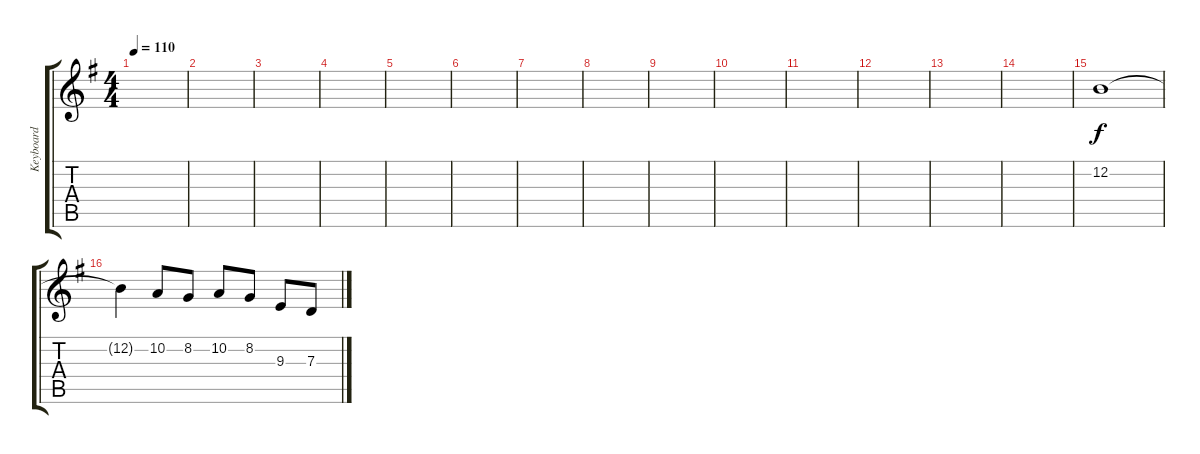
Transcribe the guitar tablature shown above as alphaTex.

\track ("Keyboard" "Keyboard") {instrument reedorgan}
\staff {score tabs}
\tuning (E4 B3 G3 D3 A2 E2) {hide}
\ts (4 4)
\tempo 110
\clef g2
\ks g
|
|
|
|
|
|
|
|
|
|
|
|
|
|
12.2.1 |
12.2{t}.4 10.2.8 8.2.8 10.2.8 8.2.8 9.3.8 7.3.8
